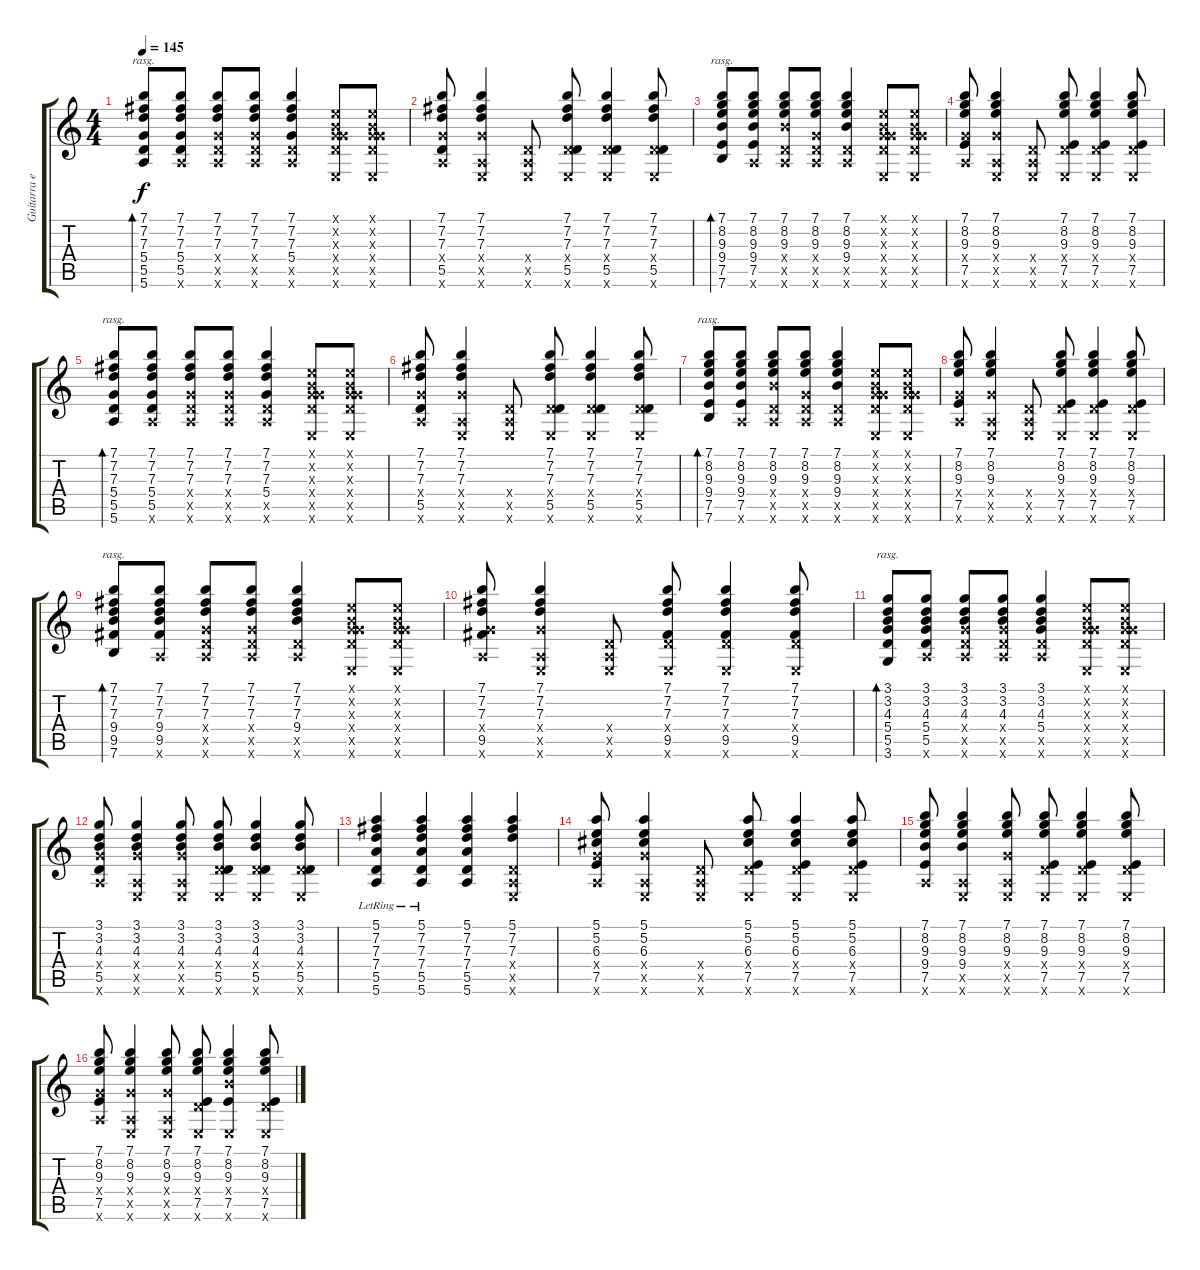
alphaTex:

\track ("Guitarra electrica" "Guitarra e") {instrument electricguitarclean}
\staff {score tabs}
\tuning (E4 B3 G3 D3 A2 E2) {hide}
\ts (4 4)
\tempo 145
\clef g2
\ks c
(7.1 7.2 7.3 5.4 5.5 5.6).8{bd 480 rasg ii dy f} (7.1 7.2 7.3 5.4 5.5 5.6{x}).8 (7.1 7.2 7.3 5.4{x} 5.5{x} 5.6{x}).8 (7.1 7.2 7.3 5.4{x} 5.5{x} 5.6{x}).8 (7.1 7.2 7.3 5.4 5.5{x} 5.6{x}).4 (0.1{x} 0.2{x} 0.3{x} 5.4{x} 5.5{x} 0.6{x}).8 (0.1{x} 0.2{x} 0.3{x} 5.4{x} 5.5{x} 0.6{x}).8 |
(7.1 7.2 7.3 5.4{x} 5.5 5.6{x}).8 (7.1 7.2 7.3 5.4{x} 0.5{x} 0.6{x}).4 (0.4{x} 0.5{x} 0.6{x}).8 (7.1 7.2 7.3 0.4{x} 5.5 0.6{x}).8 (7.1 7.2 7.3 0.4{x} 5.5 0.6{x}).4 (7.1 7.2 7.3 0.4{x} 5.5 0.6{x}).8 |
(7.1 8.2 9.3 9.4 7.5 7.6).8{bd 480 rasg ii} (7.1 8.2 9.3 9.4 7.5 5.6{x}).8 (7.1 8.2 9.3 9.4{x} 5.5{x} 5.6{x}).8 (7.1 8.2 9.3 5.4{x} 5.5{x} 5.6{x}).8 (7.1 8.2 9.3 9.4 5.5{x} 5.6{x}).4 (0.1{x} 0.2{x} 0.3{x} 5.4{x} 5.5{x} 0.6{x}).8 (0.1{x} 0.2{x} 0.3{x} 5.4{x} 5.5{x} 0.6{x}).8 |
(7.1 8.2 9.3 5.4{x} 7.5 5.6{x}).8 (7.1 8.2 9.3 5.4{x} 0.5{x} 0.6{x}).4 (0.4{x} 0.5{x} 0.6{x}).8 (7.1 8.2 9.3 0.4{x} 7.5 0.6{x}).8 (7.1 8.2 9.3 0.4{x} 7.5 0.6{x}).4 (7.1 8.2 9.3 0.4{x} 7.5 0.6{x}).8 |
(7.1 7.2 7.3 5.4 5.5 5.6).8{bd 480 rasg ii} (7.1 7.2 7.3 5.4 5.5 5.6{x}).8 (7.1 7.2 7.3 5.4{x} 5.5{x} 5.6{x}).8 (7.1 7.2 7.3 5.4{x} 5.5{x} 5.6{x}).8 (7.1 7.2 7.3 5.4 5.5{x} 5.6{x}).4 (0.1{x} 0.2{x} 0.3{x} 5.4{x} 5.5{x} 0.6{x}).8 (0.1{x} 0.2{x} 0.3{x} 5.4{x} 5.5{x} 0.6{x}).8 |
(7.1 7.2 7.3 5.4{x} 5.5 5.6{x}).8 (7.1 7.2 7.3 5.4{x} 0.5{x} 0.6{x}).4 (0.4{x} 0.5{x} 0.6{x}).8 (7.1 7.2 7.3 0.4{x} 5.5 0.6{x}).8 (7.1 7.2 7.3 0.4{x} 5.5 0.6{x}).4 (7.1 7.2 7.3 0.4{x} 5.5 0.6{x}).8 |
(7.1 8.2 9.3 9.4 7.5 7.6).8{bd 480 rasg ii} (7.1 8.2 9.3 9.4 7.5 5.6{x}).8 (7.1 8.2 9.3 9.4{x} 5.5{x} 5.6{x}).8 (7.1 8.2 9.3 5.4{x} 5.5{x} 5.6{x}).8 (7.1 8.2 9.3 9.4 5.5{x} 5.6{x}).4 (0.1{x} 0.2{x} 0.3{x} 5.4{x} 5.5{x} 0.6{x}).8 (0.1{x} 0.2{x} 0.3{x} 5.4{x} 5.5{x} 0.6{x}).8 |
(7.1 8.2 9.3 5.4{x} 7.5 5.6{x}).8 (7.1 8.2 9.3 5.4{x} 0.5{x} 0.6{x}).4 (0.4{x} 0.5{x} 0.6{x}).8 (7.1 8.2 9.3 0.4{x} 7.5 0.6{x}).8 (7.1 8.2 9.3 0.4{x} 7.5 0.6{x}).4 (7.1 8.2 9.3 0.4{x} 7.5 0.6{x}).8 |
(7.1 7.2 7.3 9.4 9.5 7.6).8{bd 480 rasg ii} (7.1 7.2 7.3 9.4 9.5 5.6{x}).8 (7.1 7.2 7.3 5.4{x} 5.5{x} 5.6{x}).8 (7.1 7.2 7.3 5.4{x} 5.5{x} 5.6{x}).8 (7.1 7.2 7.3 9.4 5.5{x} 5.6{x}).4 (0.1{x} 0.2{x} 0.3{x} 5.4{x} 5.5{x} 0.6{x}).8 (0.1{x} 0.2{x} 0.3{x} 5.4{x} 5.5{x} 0.6{x}).8 |
(7.1 7.2 7.3 5.4{x} 9.5 5.6{x}).8 (7.1 7.2 7.3 5.4{x} 0.5{x} 0.6{x}).4 (0.4{x} 0.5{x} 0.6{x}).8 (7.1 7.2 7.3 0.4{x} 9.5 0.6{x}).8 (7.1 7.2 7.3 0.4{x} 9.5 0.6{x}).4 (7.1 7.2 7.3 0.4{x} 9.5 0.6{x}).8 |
(3.1 3.2 4.3 5.4 5.5 3.6).8{bd 30 rasg ii} (3.1 3.2 4.3 5.4 5.5 5.6{x}).8 (3.1 3.2 4.3 5.4{x} 5.5{x} 5.6{x}).8 (3.1 3.2 4.3 5.4{x} 5.5{x} 5.6{x}).8 (3.1 3.2 4.3 5.4 5.5{x} 5.6{x}).4 (0.1{x} 0.2{x} 0.3{x} 5.4{x} 5.5{x} 0.6{x}).8 (0.1{x} 0.2{x} 0.3{x} 5.4{x} 5.5{x} 0.6{x}).8 |
(3.1 3.2 4.3 5.4{x} 5.5 5.6{x}).8 (3.1 3.2 4.3 5.4{x} 0.5{x} 0.6{x}).4 (3.1 3.2 4.3 5.4{x} 0.5{x} 0.6{x}).8 (3.1 3.2 4.3 0.4{x} 5.5 0.6{x}).8 (3.1 3.2 4.3 0.4{x} 5.5 0.6{x}).4 (3.1 3.2 4.3 0.4{x} 5.5 0.6{x}).8 |
(5.1{lr} 7.2 7.3 7.4 5.5 5.6).4 (5.1{lr} 7.2{lr} 7.3{lr} 7.4{lr} 5.5{lr} 5.6{lr}).4 (5.1 7.2 7.3 7.4 5.5 5.6).4 (5.1 7.2 7.3 0.4{x} 0.5{x} 0.6{x}).4 |
(5.1 5.2 6.3 5.4{x} 7.5 5.6{x}).8 (5.1 5.2 6.3 5.4{x} 0.5{x} 0.6{x}).4 (0.4{x} 0.5{x} 0.6{x}).8 (5.1 5.2 6.3 0.4{x} 7.5 0.6{x}).8 (5.1 5.2 6.3 0.4{x} 7.5 0.6{x}).4 (5.1 5.2 6.3 0.4{x} 7.5 0.6{x}).8 |
(7.1 8.2 9.3 9.4 7.5 5.6{x}).8 (7.1 8.2 9.3 9.4 0.5{x} 0.6{x}).4 (7.1 8.2 9.3 5.4{x} 0.5{x} 0.6{x}).8 (7.1 8.2 9.3 0.4{x} 7.5 0.6{x}).8 (7.1 8.2 9.3 0.4{x} 7.5 0.6{x}).4 (7.1 8.2 9.3 0.4{x} 7.5 0.6{x}).8 |
(7.1 8.2 9.3 5.4{x} 7.5 5.6{x}).8 (7.1 8.2 9.3 5.4{x} 0.5{x} 0.6{x}).4 (7.1 8.2 9.3 5.4{x} 0.5{x} 0.6{x}).8 (7.1 8.2 9.3 0.4{x} 7.5 0.6{x}).8 (7.1 8.2 9.3 9.4{x} 7.5 0.6{x}).4 (7.1 8.2 9.3 0.4{x} 7.5 0.6{x}).8
